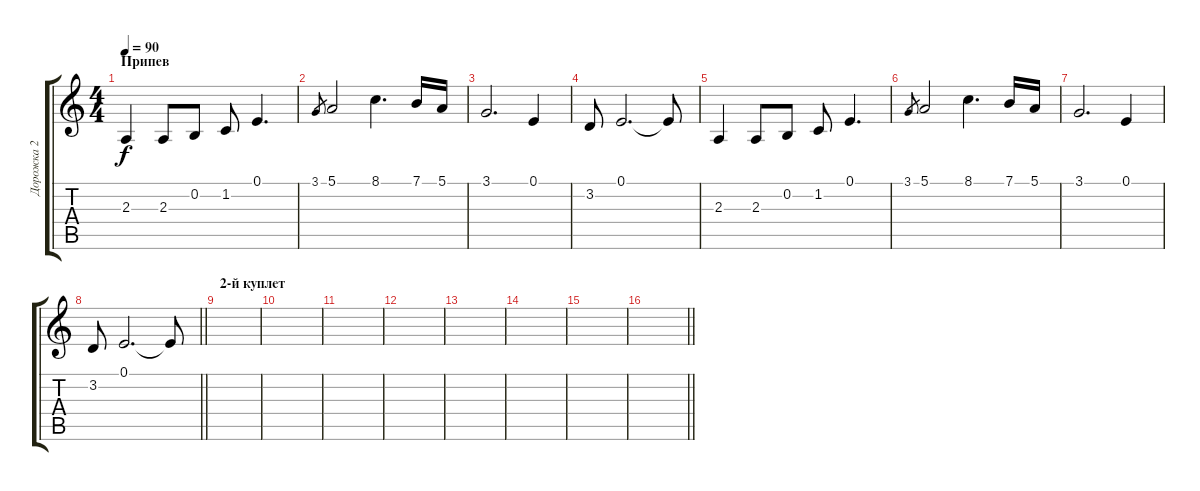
\track ("Дорожка 2" "Дорожка 2") {instrument accordion}
\staff {score tabs}
\tuning (E4 B3 G3 D3 A2 E2) {hide}
\ts (4 4)
\section ("" "Припев")
\tempo 90
\clef g2
\ks c
2.3.4{dy f} 2.3.8 0.2.8 1.2.8 0.1.4{d} |
3.1.8{gr} 5.1.2 8.1.4{d} 7.1.16 5.1.16 |
3.1.2{d} 0.1.4 |
3.2.8 0.1.2{d} 0.1{t}.8 |
2.3.4 2.3.8 0.2.8 1.2.8 0.1.4{d} |
3.1.8{gr} 5.1.2 8.1.4{d} 7.1.16 5.1.16 |
3.1.2{d} 0.1.4 |
\barLineRight lightlight
3.2.8 0.1.2{d} 0.1{t}.8 |
\section ("" "2-й куплет")
|
|
|
|
|
|
|
\barLineRight lightlight
